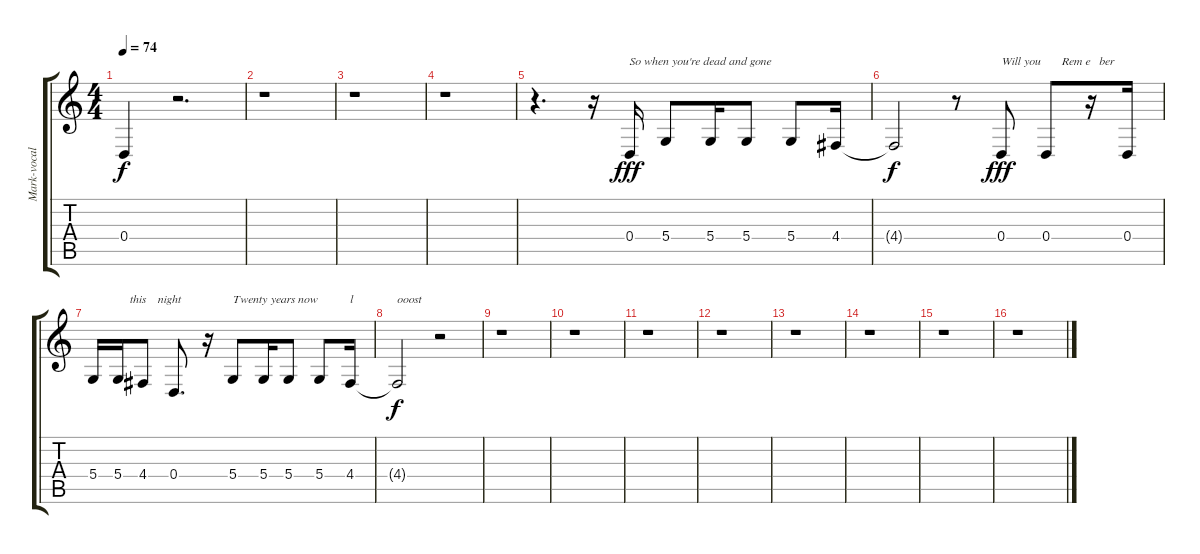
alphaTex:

\track ("Mark-vocals" "Mark-vocal") {instrument baritonesax}
\staff {score tabs}
\tuning (E4 B3 G3 D3 A2 E2) {hide}
\ts (4 4)
\tempo 74
\clef g2
\ks c
0.4{t}.4{dy f} r.2{d} |
r.1 |
r.1 |
r.1 |
r.4{d} r.16 0.4.16{txt "So when you're dead and gone" dy fff} 5.4.8 5.4.16 5.4.8 5.4.8 4.4.16 |
4.4{t}.2{dy f} r.8 0.4.8{txt "Will you       Rem e   ber" dy fff} 0.4.8 r.16 0.4.16 |
5.4.16 5.4.16{txt "    this"} 4.4.8{txt "     night"} 0.4.8{d} r.16 5.4.8{txt "Twenty years now"} 5.4.16 5.4.8 5.4.8 4.4.16{txt "l"} |
4.4{t}.2{txt "ooost" dy f} r.2 |
r.1 |
r.1 |
r.1 |
r.1 |
r.1 |
r.1 |
r.1 |
r.1
